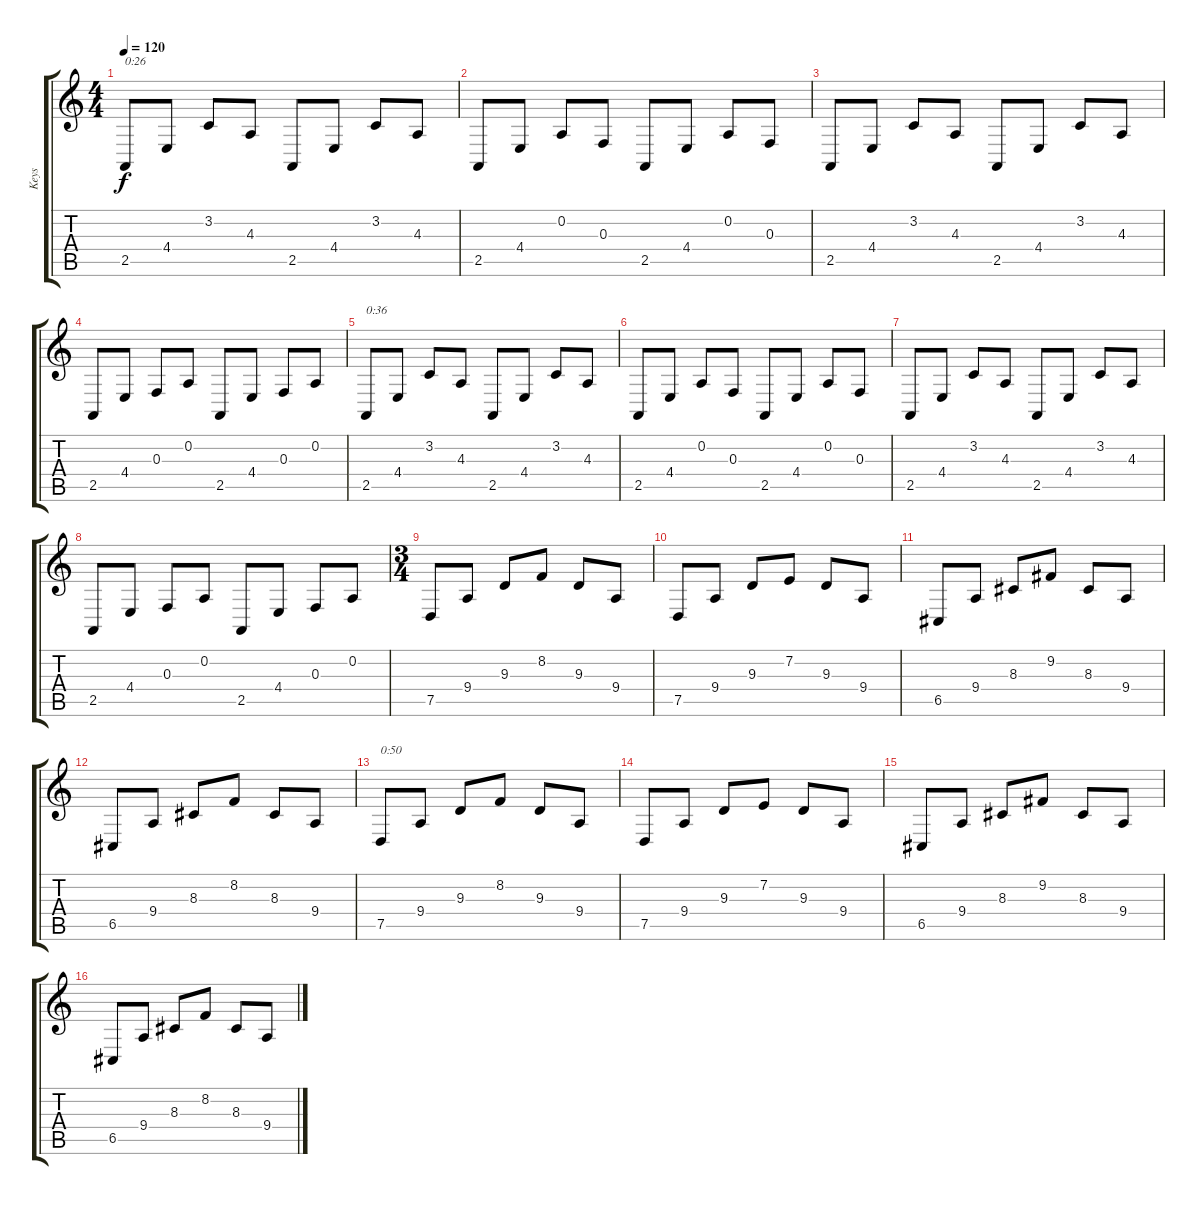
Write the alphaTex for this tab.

\track ("Keys" "Keys") {instrument choiraahs}
\staff {score tabs}
\tuning (D4 A3 F3 C3 G2 D2) {hide}
\ts (4 4)
\tempo 120
\clef g2
\ks c
2.5.8{txt "0:26" dy f} 4.4.8 3.2.8 4.3.8 2.5.8 4.4.8 3.2.8 4.3.8 |
2.5.8 4.4.8 0.2.8 0.3.8 2.5.8 4.4.8 0.2.8 0.3.8 |
2.5.8 4.4.8 3.2.8 4.3.8 2.5.8 4.4.8 3.2.8 4.3.8 |
2.5.8 4.4.8 0.3.8 0.2.8 2.5.8 4.4.8 0.3.8 0.2.8 |
2.5.8{txt "0:36"} 4.4.8 3.2.8 4.3.8 2.5.8 4.4.8 3.2.8 4.3.8 |
2.5.8 4.4.8 0.2.8 0.3.8 2.5.8 4.4.8 0.2.8 0.3.8 |
2.5.8 4.4.8 3.2.8 4.3.8 2.5.8 4.4.8 3.2.8 4.3.8 |
2.5.8 4.4.8 0.3.8 0.2.8 2.5.8 4.4.8 0.3.8 0.2.8 |
\ts (3 4)
7.5.8 9.4.8 9.3.8 8.2.8 9.3.8 9.4.8 |
7.5.8 9.4.8 9.3.8 7.2.8 9.3.8 9.4.8 |
6.5.8 9.4.8 8.3.8 9.2.8 8.3.8 9.4.8 |
6.5.8 9.4.8 8.3.8 8.2.8 8.3.8 9.4.8 |
7.5.8{txt "0:50"} 9.4.8 9.3.8 8.2.8 9.3.8 9.4.8 |
7.5.8 9.4.8 9.3.8 7.2.8 9.3.8 9.4.8 |
6.5.8 9.4.8 8.3.8 9.2.8 8.3.8 9.4.8 |
6.5.8 9.4.8 8.3.8 8.2.8 8.3.8 9.4.8
